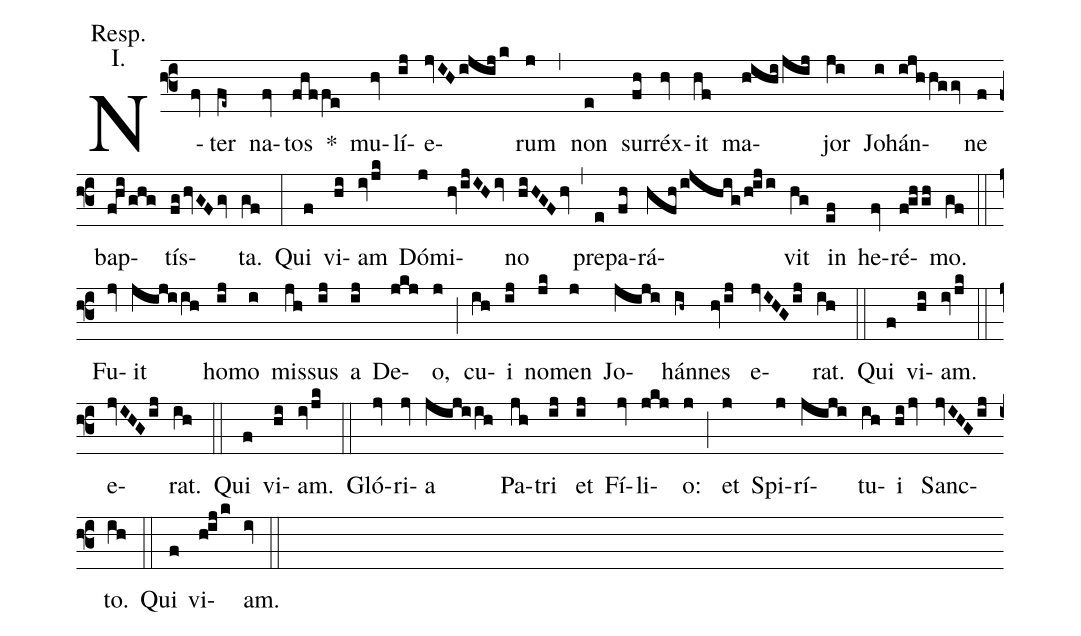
annotation: Resp.;
annotation: I.;
%%
(f3)
N(fv)ter(fe~) na(fv)tos(fhffe) *() mu(hv)lí(ij)e(jvIHijijk)rum(j) (,)
non(e) sur(fh)réx(hv)it(hf) ma(hihijij)jor(ji) Jo(i)hán(ijhhggv)ne(f) bap(fhighg)tís(fghvGFgv)ta.(gf) (:)
Qui(f) vi(hi)am(ivjk) Dó(j)mi(hvijIHiv)no(hiHGFhv) (,)
pre(e)pa(fh)rá(hfhijhighiji)vit(hg) in(ef) he(fv)ré(fghgh)mo.(gf) (::)

Fu(jv)it(jijiih) ho(ij)mo(i) mis(jh)sus(ij) a(ij) De(jkj)o,(j) (;)
cu(ih)i(ij) no(jk)men(j) Jo(jiji)hán(ih~)nes(hvij) e(jvIHGij)rat.(ih) (::)

Qui(f) vi(hi)am.(ivjk) (::)

e(jvIHGij)rat.(ih) (::)

Qui(f) vi(hi)am.(ivjk) (::)

Gló(jv)ri(jv)a(jijiih) Pa(jh)tri(ij) et(ij) Fí(jv)li(jkj)o:(j) (;)
et(j) Spi(j)rí(jiji)tu(ih)i(hijv) Sanc(jvIHGij)to.(ih) (::)

Qui(f) vi(hijk)am.(iv) (::)
